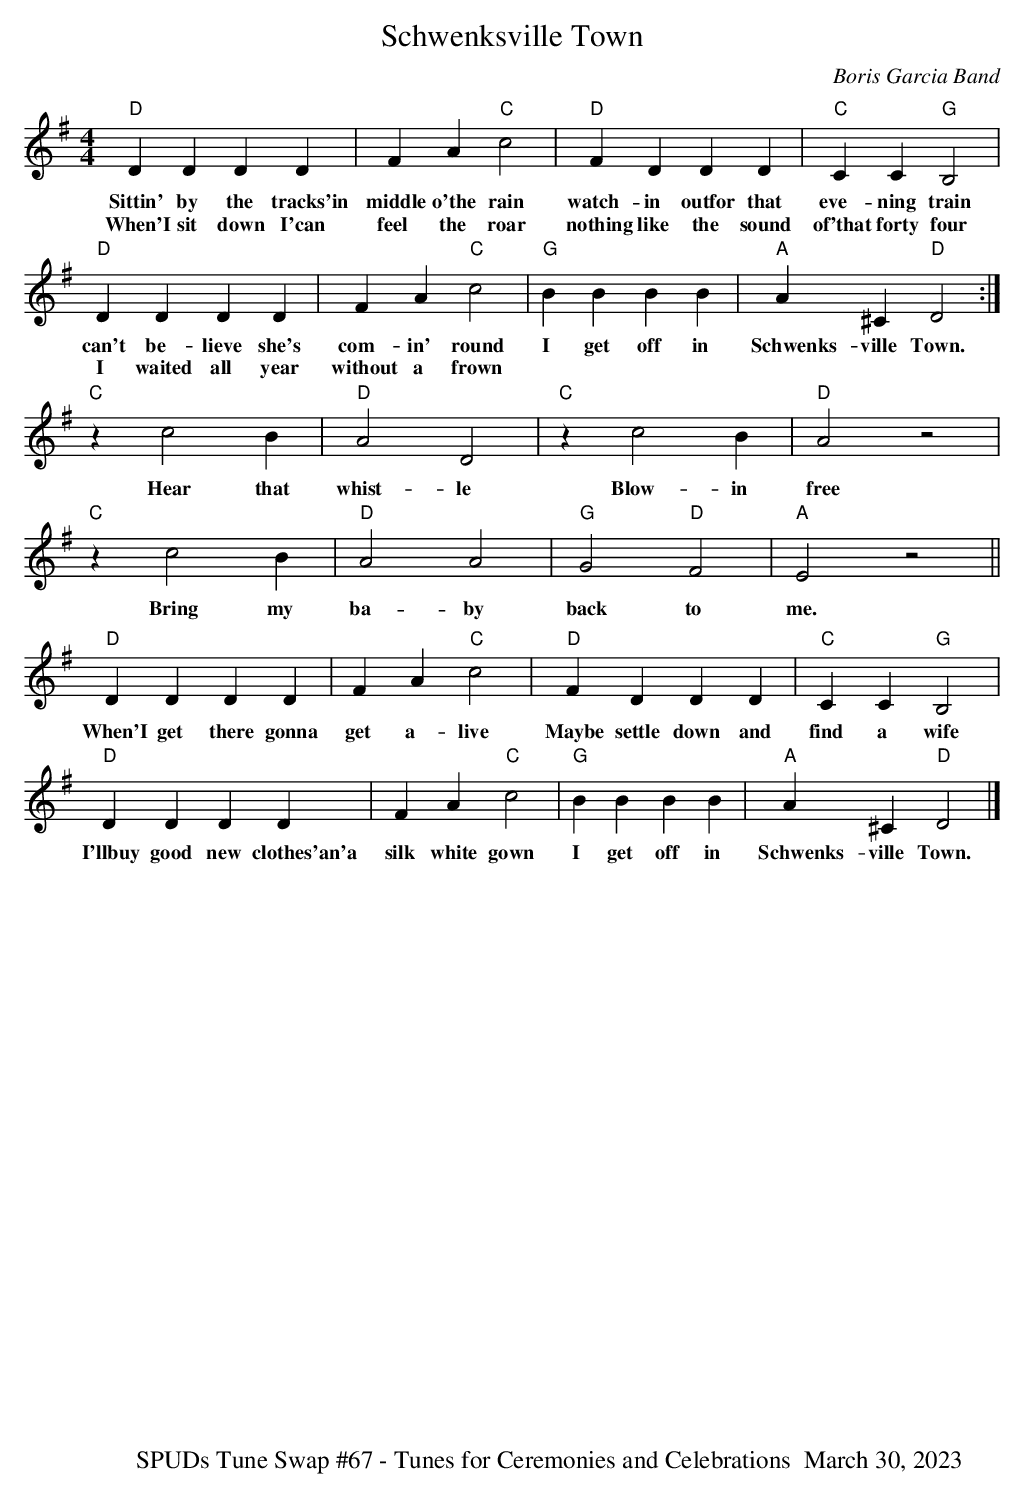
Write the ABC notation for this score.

X:1
T:Schwenksville Town
C:Boris Garcia Band
M:4/4
L:1/4
K:Dmix
"D"DDDD|FA "C"c2|"D"FDDD| "C"CC "G"B,2|
w:Sittin' by the tracks'in middle o'the rain watch-in outfor that eve-ning train
w:When'I sit down I'can feel the roar nothing like the sound of'that forty four
"D"DDDD|FA "C"c2|"G"BBBB|"A"A^C "D"D2:|
w:can't be-lieve she's com-in' round I get off in Schwenks-ville Town.
w:I waited all year without a frown
"C"zc2B|"D"A2D2|"C"zc2B|"D"A2z2|
w:Hear that whist-le Blow-in free
"C"zc2B|"D"A2A2|"G"G2"D"F2|"A"E2z2||
w:Bring my ba-by back to me.
"D"DDDD|FA "C"c2|"D"FDDD| "C"CC "G"B,2|
w:When'I get there gonna get a-live Maybe settle down and find a wife
"D"DDDD|FA "C"c2|"G"BBBB|"A"A^C "D"D2|]
w:I'llbuy good new clothes'an'a silk white gown I get off in Schwenks-ville Town.
